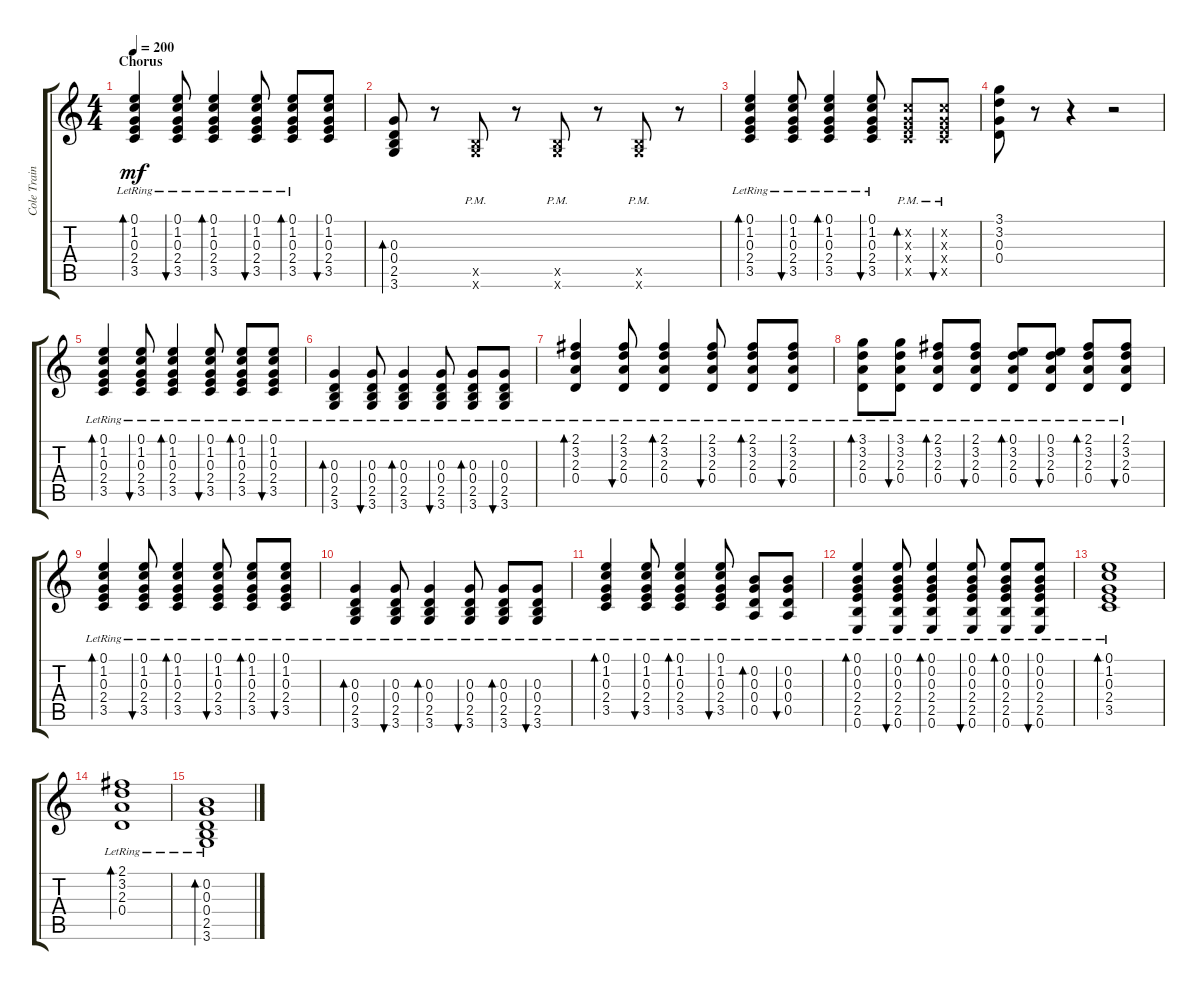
\track ("Cole Train" "Cole Train") {instrument acousticguitarnylon}
\staff {score tabs}
\tuning (E4 B3 G3 D3 A2 E2) {hide}
\ts (4 4)
\section ("" "Chorus")
\tempo 200
\clef g2
\ks c
(0.1{lr} 1.2{lr} 0.3{lr} 2.4{lr} 3.5{lr}).4{bd 30 dy mf} (0.1{lr} 1.2{lr} 0.3{lr} 2.4{lr} 3.5{lr}).8{bu 30} (0.1{lr} 1.2{lr} 0.3{lr} 2.4{lr} 3.5{lr}).4{bd 30} (0.1{lr} 1.2{lr} 0.3{lr} 2.4{lr} 3.5{lr}).8{bu 30} (0.1{lr} 1.2{lr} 0.3{lr} 2.4{lr} 3.5{lr}).8{bd 30} (0.1 1.2 0.3 2.4 3.5).8{bu 30} |
(0.3 0.4 2.5 3.6).8{bd 30} r.8 (2.5{pm x} 3.6{pm x}).8 r.8 (2.5{pm x} 3.6{pm x}).8 r.8 (2.5{pm x} 3.6{pm x}).8 r.8 |
(0.1{lr} 1.2{lr} 0.3{lr} 2.4{lr} 3.5{lr}).4{bd 30} (0.1{lr} 1.2{lr} 0.3{lr} 2.4{lr} 3.5{lr}).8{bu 30} (0.1{lr} 1.2{lr} 0.3{lr} 2.4{lr} 3.5{lr}).4{bd 30} (0.1{lr} 1.2{lr} 0.3{lr} 2.4{lr} 3.5{lr}).8{bu 30} (1.2{pm x} 0.3{pm x} 2.4{pm x} 3.5{pm x}).8{bd 30} (1.2{pm x} 0.3{pm x} 2.4{pm x} 3.5{pm x}).8{bu 30} |
(3.1 3.2 0.3 0.4).8 r.8 r.4 r.2 |
(0.1{lr} 1.2{lr} 0.3{lr} 2.4{lr} 3.5{lr}).4{bd 30} (0.1{lr} 1.2{lr} 0.3{lr} 2.4{lr} 3.5{lr}).8{bu 30} (0.1{lr} 1.2{lr} 0.3{lr} 2.4{lr} 3.5{lr}).4{bd 30} (0.1{lr} 1.2{lr} 0.3{lr} 2.4{lr} 3.5{lr}).8{bu 30} (0.1{lr} 1.2{lr} 0.3{lr} 2.4{lr} 3.5{lr}).8{bd 30} (0.1{lr} 1.2{lr} 0.3{lr} 2.4{lr} 3.5{lr}).8{bu 30} |
(0.3{lr} 0.4{lr} 2.5{lr} 3.6{lr}).4{bd 30} (0.3{lr} 0.4{lr} 2.5{lr} 3.6{lr}).8{bu 30} (0.3{lr} 0.4{lr} 2.5{lr} 3.6{lr}).4{bd 30} (0.3{lr} 0.4{lr} 2.5{lr} 3.6{lr}).8{bu 30} (0.3{lr} 0.4{lr} 2.5{lr} 3.6{lr}).8{bd 30} (0.3{lr} 0.4{lr} 2.5{lr} 3.6{lr}).8{bu 30} |
(2.1{lr} 3.2{lr} 2.3{lr} 0.4{lr}).4{bd 30} (2.1{lr} 3.2{lr} 2.3{lr} 0.4{lr}).8{bu 30} (2.1{lr} 3.2{lr} 2.3{lr} 0.4{lr}).4{bd 30} (2.1{lr} 3.2{lr} 2.3{lr} 0.4{lr}).8{bu 30} (2.1{lr} 3.2{lr} 2.3{lr} 0.4{lr}).8{bd 30} (2.1{lr} 3.2{lr} 2.3{lr} 0.4{lr}).8{bu 30} |
(3.1{lr} 3.2{lr} 2.3{lr} 0.4{lr}).8{bd 30} (3.1{lr} 3.2{lr} 2.3{lr} 0.4{lr}).8{bu 30} (2.1{lr} 3.2{lr} 2.3{lr} 0.4{lr}).8{bd 30} (2.1{lr} 3.2{lr} 2.3{lr} 0.4{lr}).8{bu 30} (0.1{lr} 3.2{lr} 2.3{lr} 0.4{lr}).8{bd 30} (0.1{lr} 3.2{lr} 2.3{lr} 0.4{lr}).8{bu 30} (2.1{lr} 3.2{lr} 2.3{lr} 0.4{lr}).8{bd 30} (2.1{lr} 3.2{lr} 2.3{lr} 0.4{lr}).8{bu 30} |
(0.1{lr} 1.2{lr} 0.3{lr} 2.4{lr} 3.5{lr}).4{bd 30} (0.1{lr} 1.2{lr} 0.3{lr} 2.4{lr} 3.5{lr}).8{bu 30} (0.1{lr} 1.2{lr} 0.3{lr} 2.4{lr} 3.5{lr}).4{bd 30} (0.1{lr} 1.2{lr} 0.3{lr} 2.4{lr} 3.5{lr}).8{bu 30} (0.1{lr} 1.2{lr} 0.3{lr} 2.4{lr} 3.5{lr}).8{bd 30} (0.1{lr} 1.2{lr} 0.3{lr} 2.4{lr} 3.5{lr}).8{bu 30} |
(0.3{lr} 0.4{lr} 2.5{lr} 3.6{lr}).4{bd 30} (0.3{lr} 0.4{lr} 2.5{lr} 3.6{lr}).8{bu 30} (0.3{lr} 0.4{lr} 2.5{lr} 3.6{lr}).4{bd 30} (0.3{lr} 0.4{lr} 2.5{lr} 3.6{lr}).8{bu 30} (0.3{lr} 0.4{lr} 2.5{lr} 3.6{lr}).8{bd 30} (0.3{lr} 0.4{lr} 2.5{lr} 3.6{lr}).8{bu 30} |
(0.1{lr} 1.2{lr} 0.3{lr} 2.4{lr} 3.5{lr}).4{bd 30} (0.1{lr} 1.2{lr} 0.3{lr} 2.4{lr} 3.5{lr}).8{bu 30} (0.1{lr} 1.2{lr} 0.3{lr} 2.4{lr} 3.5{lr}).4{bd 30} (0.1{lr} 1.2{lr} 0.3{lr} 2.4{lr} 3.5{lr}).8{bu 30} (0.2{lr} 0.3{lr} 0.4{lr} 0.5{lr}).8{bd 30} (0.2{lr} 0.3{lr} 0.4{lr} 0.5{lr}).8{bu 30} |
(0.1 0.2 0.3{lr} 2.4{lr} 2.5{lr} 0.6{lr}).4{bd 30} (0.1 0.2 0.3{lr} 2.4{lr} 2.5{lr} 0.6{lr}).8{bu 30} (0.1 0.2 0.3{lr} 2.4{lr} 2.5{lr} 0.6{lr}).4{bd 30} (0.1 0.2 0.3{lr} 2.4{lr} 2.5{lr} 0.6{lr}).8{bu 30} (0.1 0.2 0.3{lr} 2.4{lr} 2.5{lr} 0.6{lr}).8{bd 30} (0.1 0.2 0.3{lr} 2.4{lr} 2.5{lr} 0.6{lr}).8{bu 30} |
(0.1{lr} 1.2{lr} 0.3{lr} 2.4{lr} 3.5{lr}).1{bd 30} |
(2.1{lr} 3.2{lr} 2.3{lr} 0.4{lr}).1{bd 30} |
(0.2{lr} 0.3{lr} 0.4{lr} 2.5{lr} 3.6{lr}).1{bd 30}
